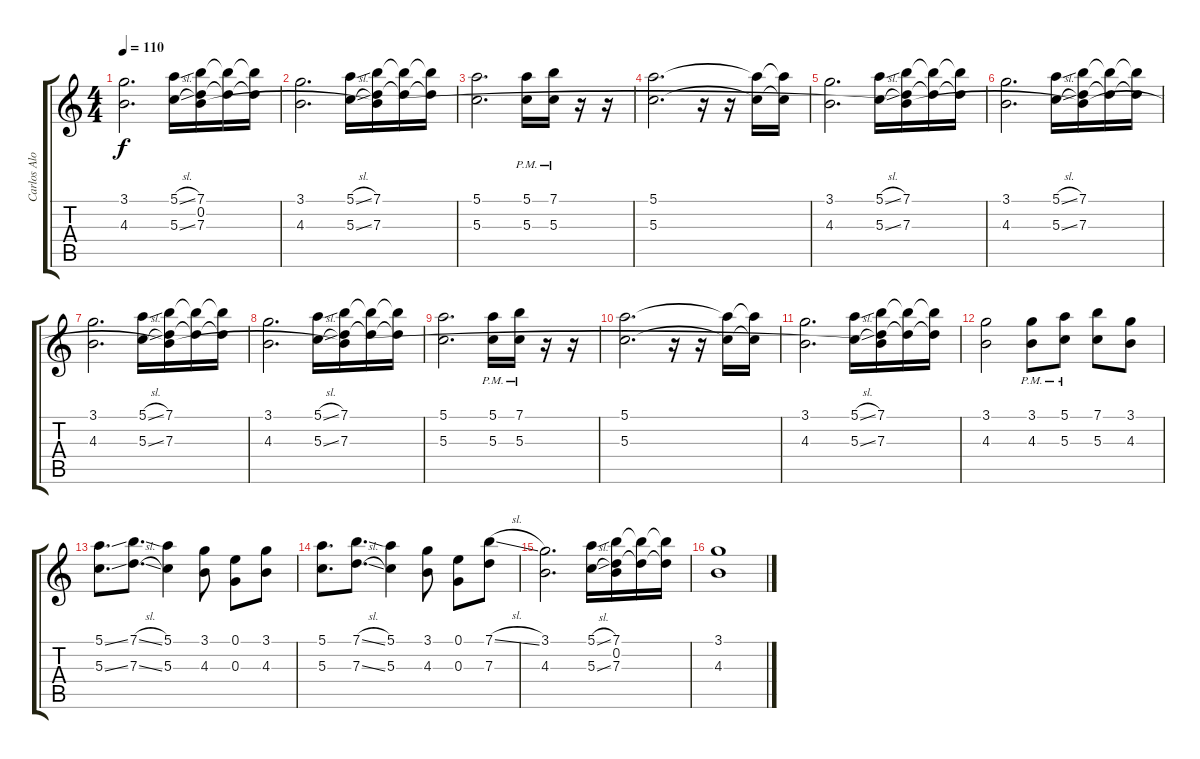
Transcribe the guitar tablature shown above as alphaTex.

\track ("Carlos Alomar" "Carlos Alo") {instrument electricguitarclean}
\staff {score tabs}
\tuning (E4 B3 G3 D3 A2 E2) {hide}
\ts (4 4)
\tempo 110
\clef g2
\ks c
(3.1 4.3).2{d dy f} (5.1{sl} 5.3{sl}).16 (7.1 0.2{t} 7.3).16 (7.1{t} 7.3{t}).16 (7.1{t} 7.3{t}).16 |
(3.1 4.3).2{d} (5.1{sl} 5.3{sl}).16 (7.1 0.2{t} 7.3).16 (7.1{t} 7.3{t}).16 (7.1{t} 7.3{t}).16 |
(5.1 5.3).2{d} (5.1{pm} 5.3{pm}).16 (7.1{pm} 5.3{pm}).16 r.16 r.16 |
(5.1 5.3).2{d} r.16 r.16 (5.1{t} 5.3{t}).16 (5.1{t} 5.3{t}).16 |
(3.1 4.3).2{d} (5.1{sl} 5.3{sl}).16 (7.1 0.2{t} 7.3).16 (7.1{t} 7.3{t}).16 (7.1{t} 7.3{t}).16 |
(3.1 4.3).2{d} (5.1{sl} 5.3{sl}).16 (7.1 0.2{t} 7.3).16 (7.1{t} 7.3{t}).16 (7.1{t} 7.3{t}).16 |
(3.1 4.3).2{d} (5.1{sl} 5.3{sl}).16 (7.1 0.2{t} 7.3).16 (7.1{t} 7.3{t}).16 (7.1{t} 7.3{t}).16 |
(3.1 4.3).2{d} (5.1{sl} 5.3{sl}).16 (7.1 0.2{t} 7.3).16 (7.1{t} 7.3{t}).16 (7.1{t} 7.3{t}).16 |
(5.1 5.3).2{d} (5.1{pm} 5.3{pm}).16 (7.1{pm} 5.3{pm}).16 r.16 r.16 |
(5.1 5.3).2{d} r.16 r.16 (5.1{t} 5.3{t}).16 (5.1{t} 5.3{t}).16 |
(3.1 4.3).2{d} (5.1{sl} 5.3{sl}).16 (7.1 0.2{t} 7.3).16 (7.1{t} 7.3{t}).16 (7.1{t} 7.3{t}).16 |
(3.1 4.3).2 (3.1{pm} 4.3{pm}).8 (5.1{pm} 5.3{pm}).8 (7.1 5.3).8 (3.1 4.3).8 |
(5.1{ss} 5.3{ss}).8{d} (7.1{sl} 7.3{sl}).8{d} (5.1 5.3).4 (3.1 4.3).8 (0.1 0.3).8 (3.1 4.3).8 |
(5.1 5.3).8{d} (7.1{sl} 7.3{sl}).8{d} (5.1 5.3).4 (3.1 4.3).8 (0.1 0.3).8 (7.1{sl} 7.3).8 |
(3.1 4.3).2{d} (5.1{sl} 5.3{sl}).16 (7.1 0.2 7.3).16 (7.1{t} 7.3{t}).16 (7.1{t} 7.3{t}).16 |
(3.1 4.3).1
